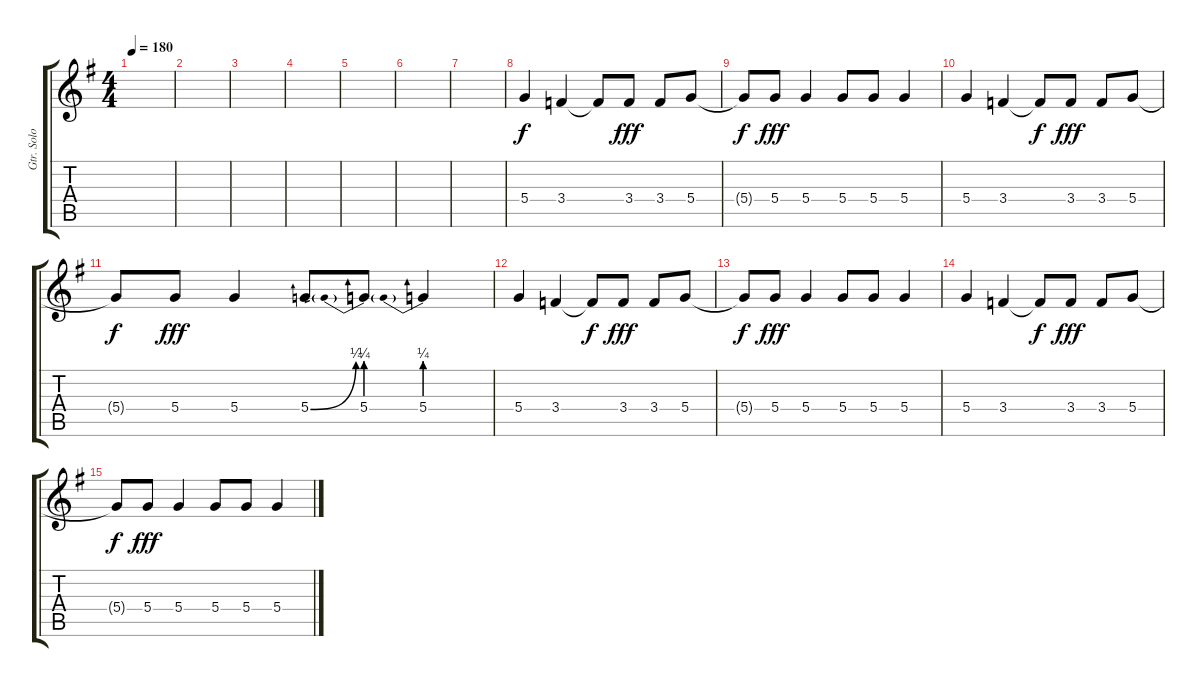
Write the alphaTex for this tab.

\track ("Gtr. Solo" "Gtr. Solo") {instrument distortionguitar}
\staff {score tabs}
\tuning (E4 B3 G3 D3 A2 E2) {hide}
\ts (4 4)
\tempo 180
\clef g2
\ks g
|
|
|
|
|
|
|
5.4.4 3.4.4 3.4{t}.8{dy f} 3.4.8{dy fff} 3.4.8 5.4.8 |
5.4{t}.8{dy f} 5.4.8{dy fff} 5.4.4 5.4.8 5.4.8 5.4.4 |
5.4.4 3.4.4 3.4{t}.8{dy f} 3.4.8{dy fff} 3.4.8 5.4.8 |
5.4{t}.8{dy f} 5.4.8{dy fff} 5.4.4 5.4{be (bend 0 0 60 1)}.8 5.4{be (prebend 0 1 60 1)}.8 5.4{be (prebend 0 1 60 1)}.4 |
5.4.4 3.4.4 3.4{t}.8{dy f} 3.4.8{dy fff} 3.4.8 5.4.8 |
5.4{t}.8{dy f} 5.4.8{dy fff} 5.4.4 5.4.8 5.4.8 5.4.4 |
5.4.4 3.4.4 3.4{t}.8{dy f} 3.4.8{dy fff} 3.4.8 5.4.8 |
5.4{t}.8{dy f} 5.4.8{dy fff} 5.4.4 5.4.8 5.4.8 5.4.4
